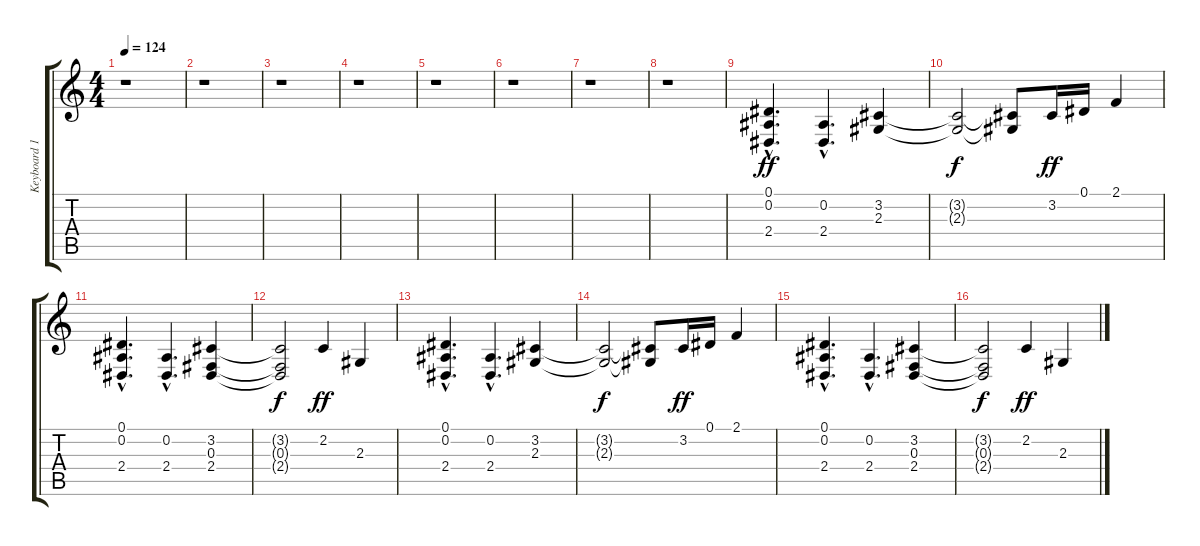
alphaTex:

\track ("Keyboard 1" "Keyboard 1") {instrument synthstrings1}
\staff {score tabs}
\tuning (Eb4 Bb3 Gb3 Db3 Ab2 Eb2) {hide}
\ts (4 4)
\tempo 124
\clef g2
\ks c
r.1{dy ff} |
r.1 |
r.1 |
r.1 |
r.1 |
r.1 |
r.1 |
r.1 |
(0.1{hac} 0.2{hac} 2.4{hac}).4{d} (0.2{hac} 2.4{hac}).4{d} (3.2 2.3).4 |
(3.2{t} 2.3{t}).2{dy f} (3.2{t} 2.3{t}).8 3.2.16{dy ff} 0.1.16 2.1.4 |
(0.1{hac} 0.2{hac} 2.4{hac}).4{d} (0.2{hac} 2.4{hac}).4{d} (3.2 0.3 2.4).4 |
(3.2{t} 0.3{t} 2.4{t}).2{dy f} 2.2.4{dy ff} 2.3.4 |
(0.1{hac} 0.2{hac} 2.4{hac}).4{d} (0.2{hac} 2.4{hac}).4{d} (3.2 2.3).4 |
(3.2{t} 2.3{t}).2{dy f} (3.2{t} 2.3{t}).8 3.2.16{dy ff} 0.1.16 2.1.4 |
(0.1{hac} 0.2{hac} 2.4{hac}).4{d} (0.2{hac} 2.4{hac}).4{d} (3.2 0.3 2.4).4 |
(3.2{t} 0.3{t} 2.4{t}).2{dy f} 2.2.4{dy ff} 2.3.4
